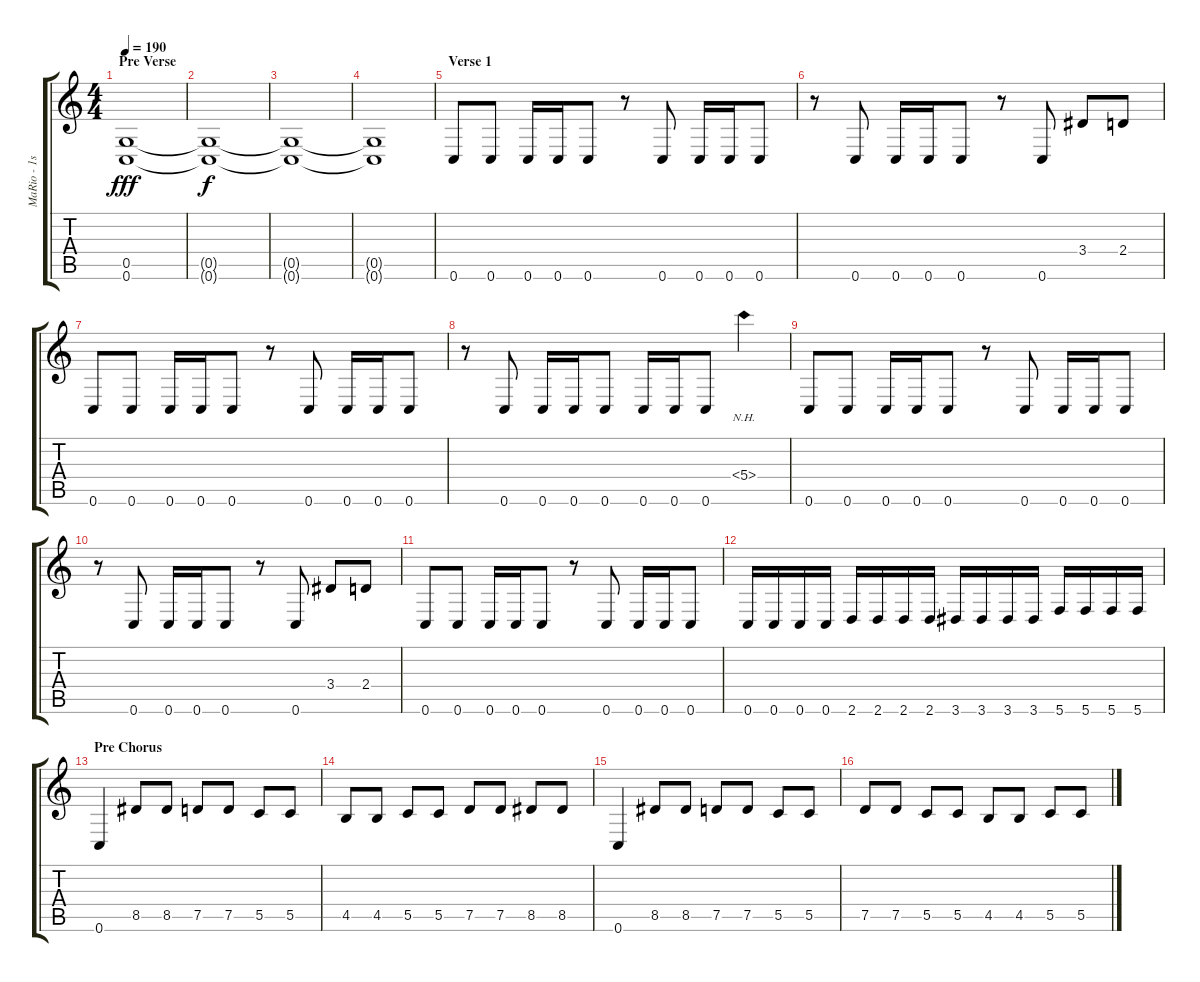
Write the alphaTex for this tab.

\track ("MaRio - 1st Guitar" "MaRio - 1s") {instrument distortionguitar}
\staff {score tabs}
\tuning (D4 A3 F3 C3 G2 C2) {hide}
\ts (4 4)
\section ("" "Pre Verse")
\tempo 190
\clef g2
\ks c
(0.5 0.6).1{dy fff} |
(0.5{t} 0.6{t}).1{dy f} |
(0.5{t} 0.6{t}).1 |
(0.5{t} 0.6{t}).1 |
\section ("" "Verse 1")
0.6.8 0.6.8 0.6.16 0.6.16 0.6.8 r.8 0.6.8 0.6.16 0.6.16 0.6.8 |
r.8 0.6.8 0.6.16 0.6.16 0.6.8 r.8 0.6.8 3.4.8 2.4.8 |
0.6.8 0.6.8 0.6.16 0.6.16 0.6.8 r.8 0.6.8 0.6.16 0.6.16 0.6.8 |
r.8 0.6.8 0.6.16 0.6.16 0.6.8 0.6.16 0.6.16 0.6.8 5.4{nh}.4 |
0.6.8 0.6.8 0.6.16 0.6.16 0.6.8 r.8 0.6.8 0.6.16 0.6.16 0.6.8 |
r.8 0.6.8 0.6.16 0.6.16 0.6.8 r.8 0.6.8 3.4.8 2.4.8 |
0.6.8 0.6.8 0.6.16 0.6.16 0.6.8 r.8 0.6.8 0.6.16 0.6.16 0.6.8 |
0.6.16 0.6.16 0.6.16 0.6.16 2.6.16 2.6.16 2.6.16 2.6.16 3.6.16 3.6.16 3.6.16 3.6.16 5.6.16 5.6.16 5.6.16 5.6.16 |
\section ("" "Pre Chorus")
0.6.4 8.5.8 8.5.8 7.5.8 7.5.8 5.5.8 5.5.8 |
4.5.8 4.5.8 5.5.8 5.5.8 7.5.8 7.5.8 8.5.8 8.5.8 |
0.6.4 8.5.8 8.5.8 7.5.8 7.5.8 5.5.8 5.5.8 |
7.5.8 7.5.8 5.5.8 5.5.8 4.5.8 4.5.8 5.5.8 5.5.8
